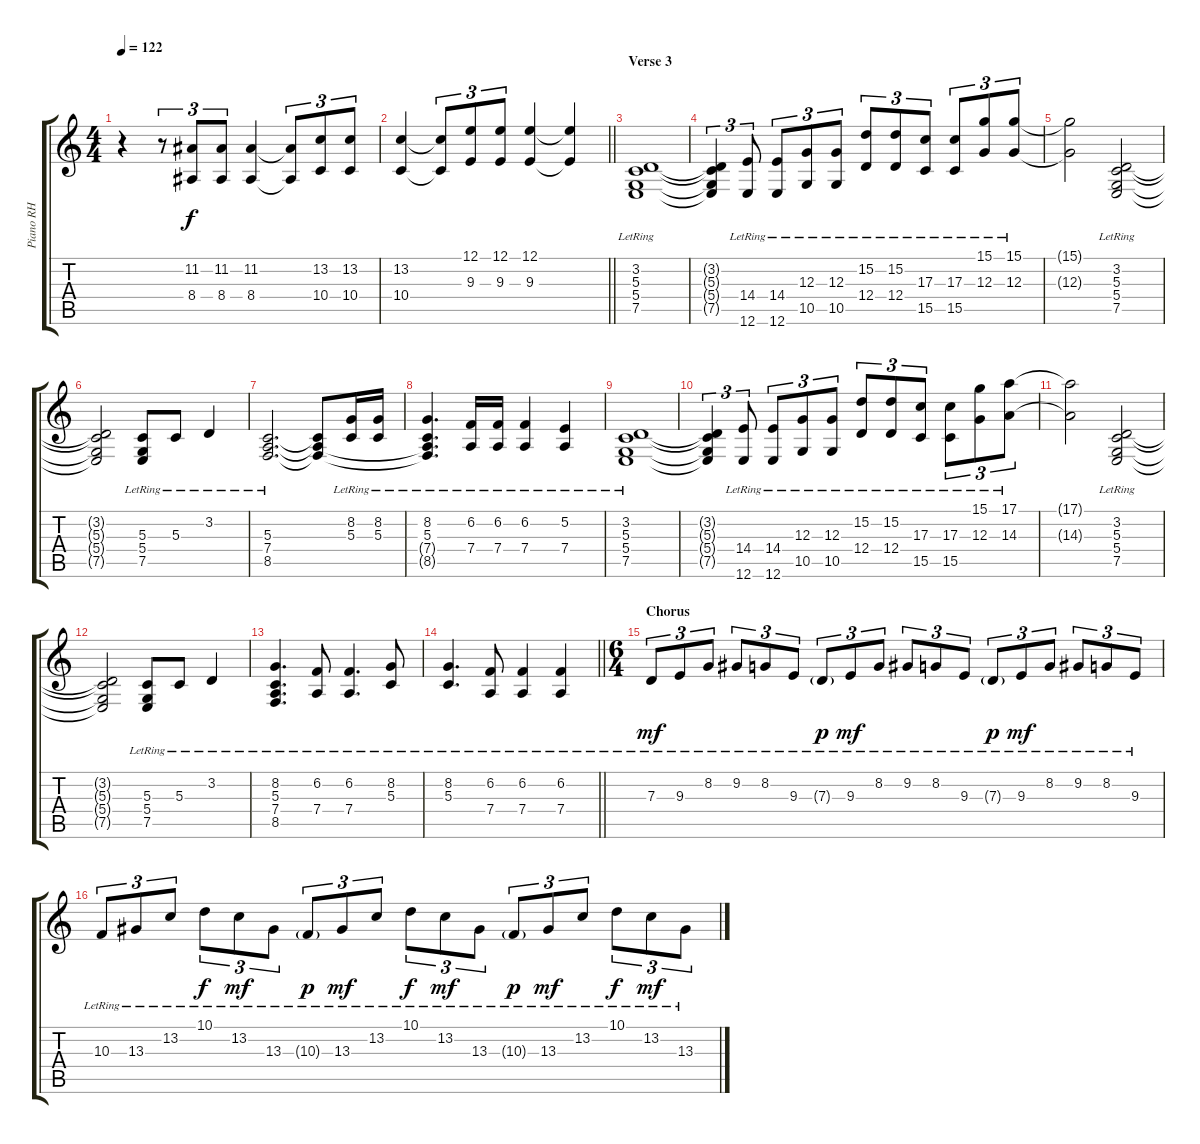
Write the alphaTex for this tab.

\track ("Piano RH" "Piano RH") {instrument acousticgrandpiano}
\staff {score tabs}
\tuning (E4 B3 G3 D3 A2 E2) {hide}
\ts (4 4)
\tempo 122
\clef g2
\ks c
r.4{dy f} r.8{tu (3 2)} (11.2 8.4).8{tu (3 2)} (11.2 8.4).8{tu (3 2)} (11.2 8.4).4 (11.2{t} 8.4{t}).8{tu (3 2)} (13.2 10.4).8{tu (3 2)} (13.2 10.4).8{tu (3 2)} |
\barLineRight lightlight
(13.2 10.4).4 (13.2{t} 10.4{t}).8{tu (3 2)} (12.1 9.3).8{tu (3 2)} (12.1 9.3).8{tu (3 2)} (12.1 9.3).4 (12.1{t} 9.3{t}).4 |
\section ("" "Verse 3")
(3.2{lr} 5.3{lr} 5.4{lr} 7.5{lr}).1 |
(3.2{t} 5.3{t} 5.4{t} 7.5{t}).4{tu (3 2)} (14.4{lr} 12.6{lr}).8{tu (3 2)} (14.4{lr} 12.6{lr}).8{tu (3 2)} (12.3{lr} 10.5{lr}).8{tu (3 2)} (12.3{lr} 10.5{lr}).8{tu (3 2)} (15.2{lr} 12.4{lr}).8{tu (3 2)} (15.2{lr} 12.4{lr}).8{tu (3 2)} (17.3{lr} 15.5{lr}).8{tu (3 2)} (17.3{lr} 15.5{lr}).8{tu (3 2)} (15.1{lr} 12.3{lr}).8{tu (3 2)} (15.1{lr} 12.3{lr}).8{tu (3 2)} |
(15.1{t} 12.3{t}).2 (3.2{lr} 5.3{lr} 5.4{lr} 7.5{lr}).2 |
(3.2{t} 5.3{t} 5.4{t} 7.5{t}).2 (5.3{lr} 5.4{lr} 7.5{lr}).8 5.3{lr}.8 3.2{lr}.4 |
(5.3{lr} 7.4{lr} 8.5{lr}).2{d} (5.3{t} 7.4{t} 8.5{t}).8 (8.2{lr} 5.3{lr}).16 (8.2{lr} 5.3{lr}).16 |
(8.2 5.3{lr} 7.4{t} 8.5{t}).4{d} (6.2{lr} 7.4{lr}).16 (6.2{lr} 7.4{lr}).16 (6.2{lr} 7.4{lr}).4 (5.2{lr} 7.4{lr}).4 |
(3.2{lr} 5.3{lr} 5.4{lr} 7.5{lr}).1 |
(3.2{t} 5.3{t} 5.4{t} 7.5{t}).4{tu (3 2)} (14.4{lr} 12.6{lr}).8{tu (3 2)} (14.4{lr} 12.6{lr}).8{tu (3 2)} (12.3{lr} 10.5{lr}).8{tu (3 2)} (12.3{lr} 10.5{lr}).8{tu (3 2)} (15.2{lr} 12.4{lr}).8{tu (3 2)} (15.2{lr} 12.4{lr}).8{tu (3 2)} (17.3{lr} 15.5{lr}).8{tu (3 2)} (17.3{lr} 15.5{lr}).8{tu (3 2)} (15.1{lr} 12.3{lr}).8{tu (3 2)} (17.1{lr} 14.3{lr}).8{tu (3 2)} |
(17.1{t} 14.3{t}).2 (3.2{lr} 5.3{lr} 5.4{lr} 7.5{lr}).2 |
(3.2{t} 5.3{t} 5.4{t} 7.5{t}).2 (5.3{lr} 5.4{lr} 7.5{lr}).8 5.3{lr}.8 3.2{lr}.4 |
(8.2{lr} 5.3{lr} 7.4{lr} 8.5{lr}).4{d} (6.2{lr} 7.4{lr}).8 (6.2 7.4{lr}).4{d} (8.2 5.3{lr}).8 |
\barLineRight lightlight
(8.2{lr} 5.3{lr}).4{d} (6.2{lr} 7.4{lr}).8 (6.2 7.4{lr}).4 (6.2 7.4{lr}).4 |
\ts (6 4)
\section ("" "Chorus")
7.3{lr}.8{tu (3 2) dy mf} 9.3{lr}.8{tu (3 2)} 8.2{lr}.8{tu (3 2)} 9.2{lr}.8{tu (3 2)} 8.2{lr}.8{tu (3 2)} 9.3{lr}.8{tu (3 2)} 7.3{g lr}.8{tu (3 2) dy p} 9.3{lr}.8{tu (3 2) dy mf} 8.2{lr}.8{tu (3 2)} 9.2{lr}.8{tu (3 2)} 8.2{lr}.8{tu (3 2)} 9.3{lr}.8{tu (3 2)} 7.3{g lr}.8{tu (3 2) dy p} 9.3{lr}.8{tu (3 2) dy mf} 8.2{lr}.8{tu (3 2)} 9.2{lr}.8{tu (3 2)} 8.2{lr}.8{tu (3 2)} 9.3{lr}.8{tu (3 2)} |
10.3{lr}.8{tu (3 2)} 13.3{lr}.8{tu (3 2)} 13.2{lr}.8{tu (3 2)} 10.1{lr}.8{tu (3 2) dy f} 13.2{lr}.8{tu (3 2) dy mf} 13.3{lr}.8{tu (3 2)} 10.3{g lr}.8{tu (3 2) dy p} 13.3{lr}.8{tu (3 2) dy mf} 13.2{lr}.8{tu (3 2)} 10.1{lr}.8{tu (3 2) dy f} 13.2{lr}.8{tu (3 2) dy mf} 13.3{lr}.8{tu (3 2)} 10.3{g lr}.8{tu (3 2) dy p} 13.3{lr}.8{tu (3 2) dy mf} 13.2{lr}.8{tu (3 2)} 10.1{lr}.8{tu (3 2) dy f} 13.2{lr}.8{tu (3 2) dy mf} 13.3{lr}.8{tu (3 2)}
